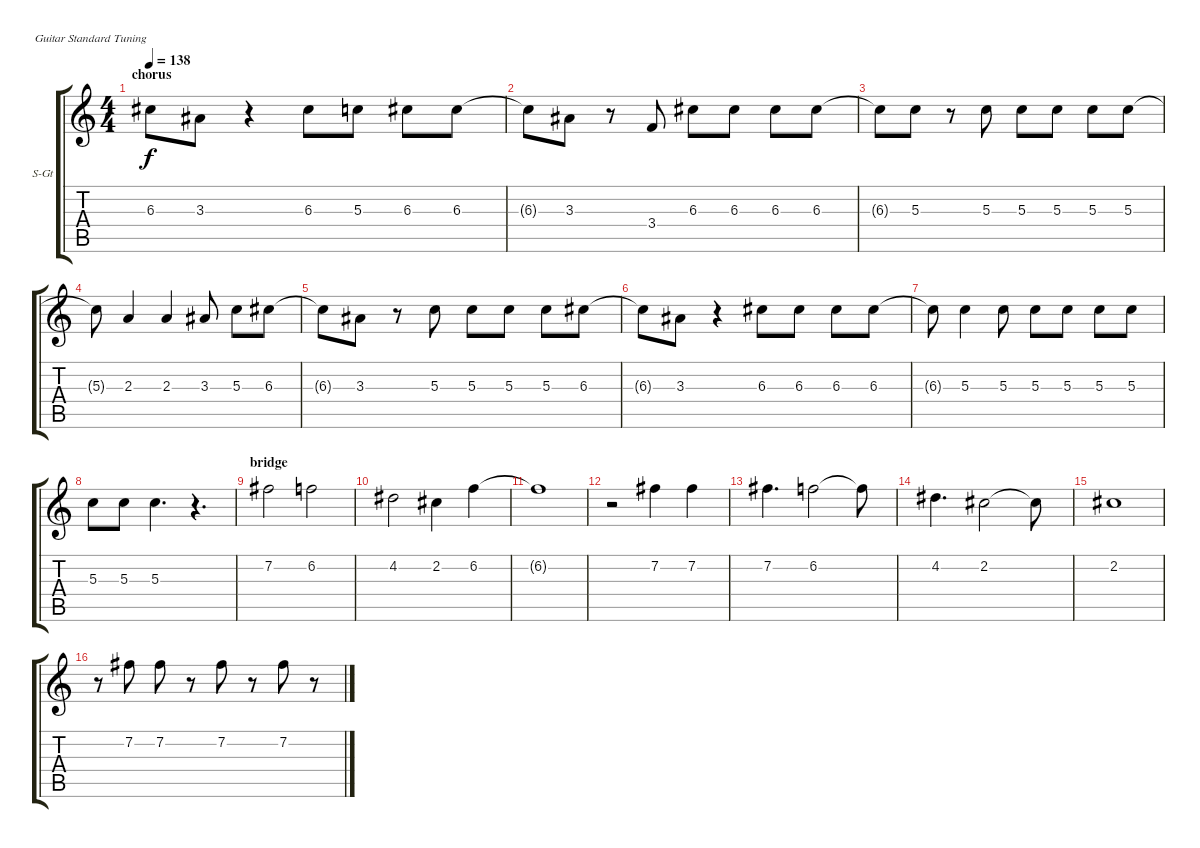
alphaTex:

\bracketExtendMode groupsimilarinstruments
\firstSystemTrackNameOrientation horizontal
\otherSystemsTrackNameOrientation horizontal
\track ("Lead Vox" "S-Gt") {instrument tenorsax}
\staff {score tabs}
\tuning (E4 B3 G3 D3 A2 E2)
\displaytranspose 12
\ts (4 4)
\section ("" "chorus")
\tempo 138
\clef g2
\ks c
6.3{t}.8{dy f} 3.3.8 r.4 6.3.8 5.3.8 6.3.8 6.3.8 |
6.3{t}.8 3.3.8 r.8 3.4.8 6.3.8 6.3.8 6.3.8 6.3.8 |
6.3{t}.8 5.3.8 r.8 5.3.8 5.3.8 5.3.8 5.3.8 5.3.8 |
5.3{t}.8 2.3.4 2.3.4 3.3.8 5.3.8 6.3.8 |
6.3{t}.8 3.3.8 r.8 5.3.8 5.3.8 5.3.8 5.3.8 6.3.8 |
6.3{t}.8 3.3.8 r.4 6.3.8 6.3.8 6.3.8 6.3.8 |
6.3{t}.8 5.3.4 5.3.8 5.3.8 5.3.8 5.3.8 5.3.8 |
5.3.8 5.3.8 5.3.4{d} r.4{d} |
\section ("" "bridge")
7.2.2 6.2.2 |
4.2.2 2.2.4 6.2.4 |
6.2{t}.1 |
r.2 7.2.4 7.2.4 |
7.2.4{d} 6.2.2 6.2{t}.8 |
4.2.4{d} 2.2.2 2.2{t}.8 |
2.2.1 |
r.8 7.2.8 7.2.8 r.8 7.2.8 r.8 7.2.8 r.8
